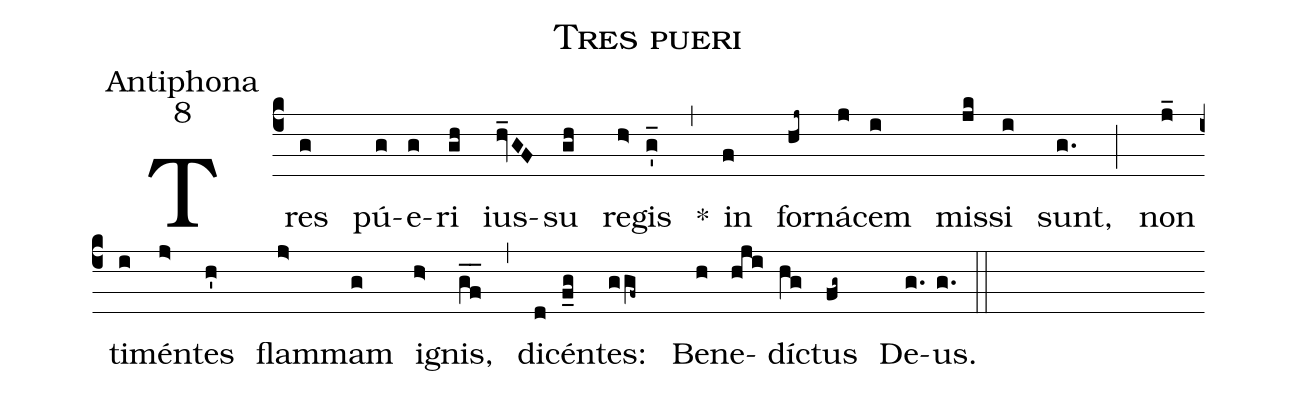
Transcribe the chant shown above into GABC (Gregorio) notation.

name:Tres pueri;
office-part:Antiphona;
mode:8;
%%
(c4)Tres (g) pú(g)e(g)ri (gh) ius(h_vGF)su (gh) re(h>)gis (g_') *(,) in (f) for(hj~)ná(j)cem (i) mis(jk)si (i) sunt, (g.) (;) non (j_) ti(i)mén(j>)tes (h') flam(j>)mam (g) i(h>)gnis, (gf__) (,) di(d)cén(f_g)tes: (ggf~) Be(h)ne(hji)díc(hg)tus (fg~) De(g.)us. (g.::)
